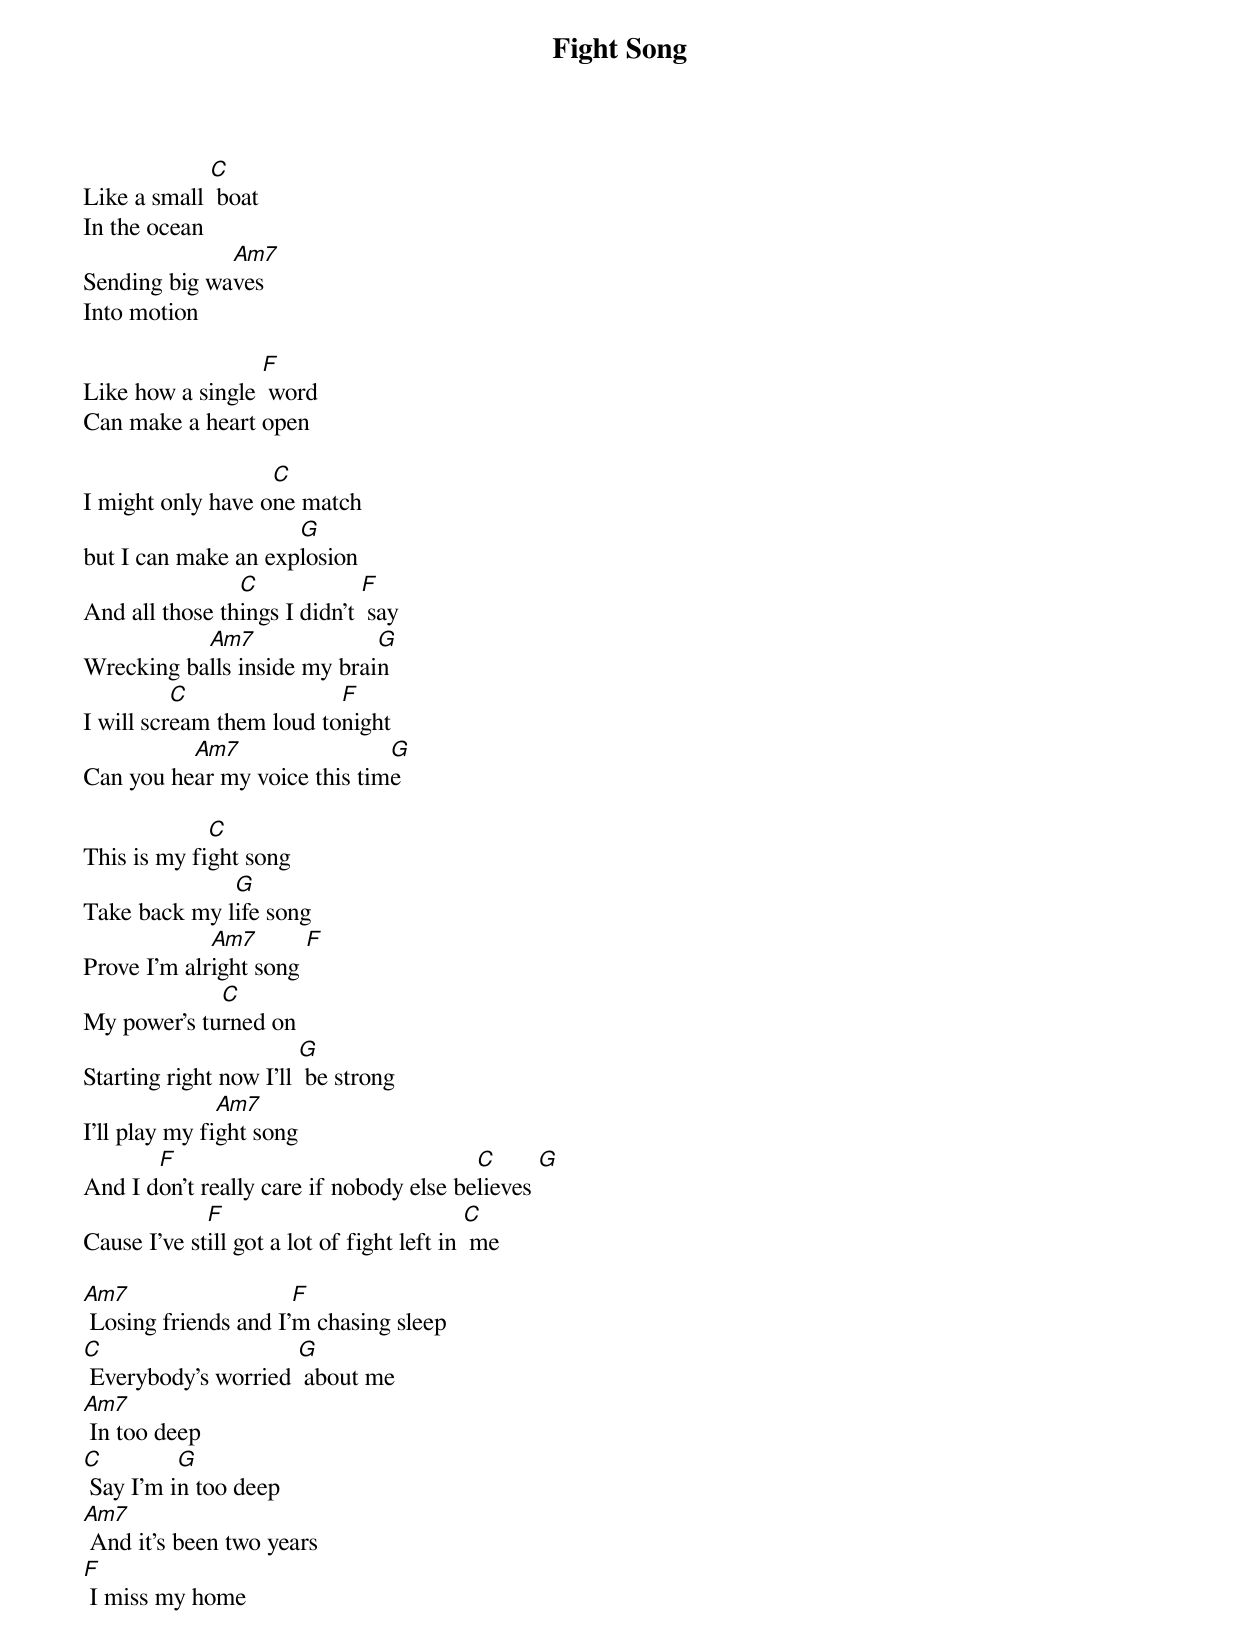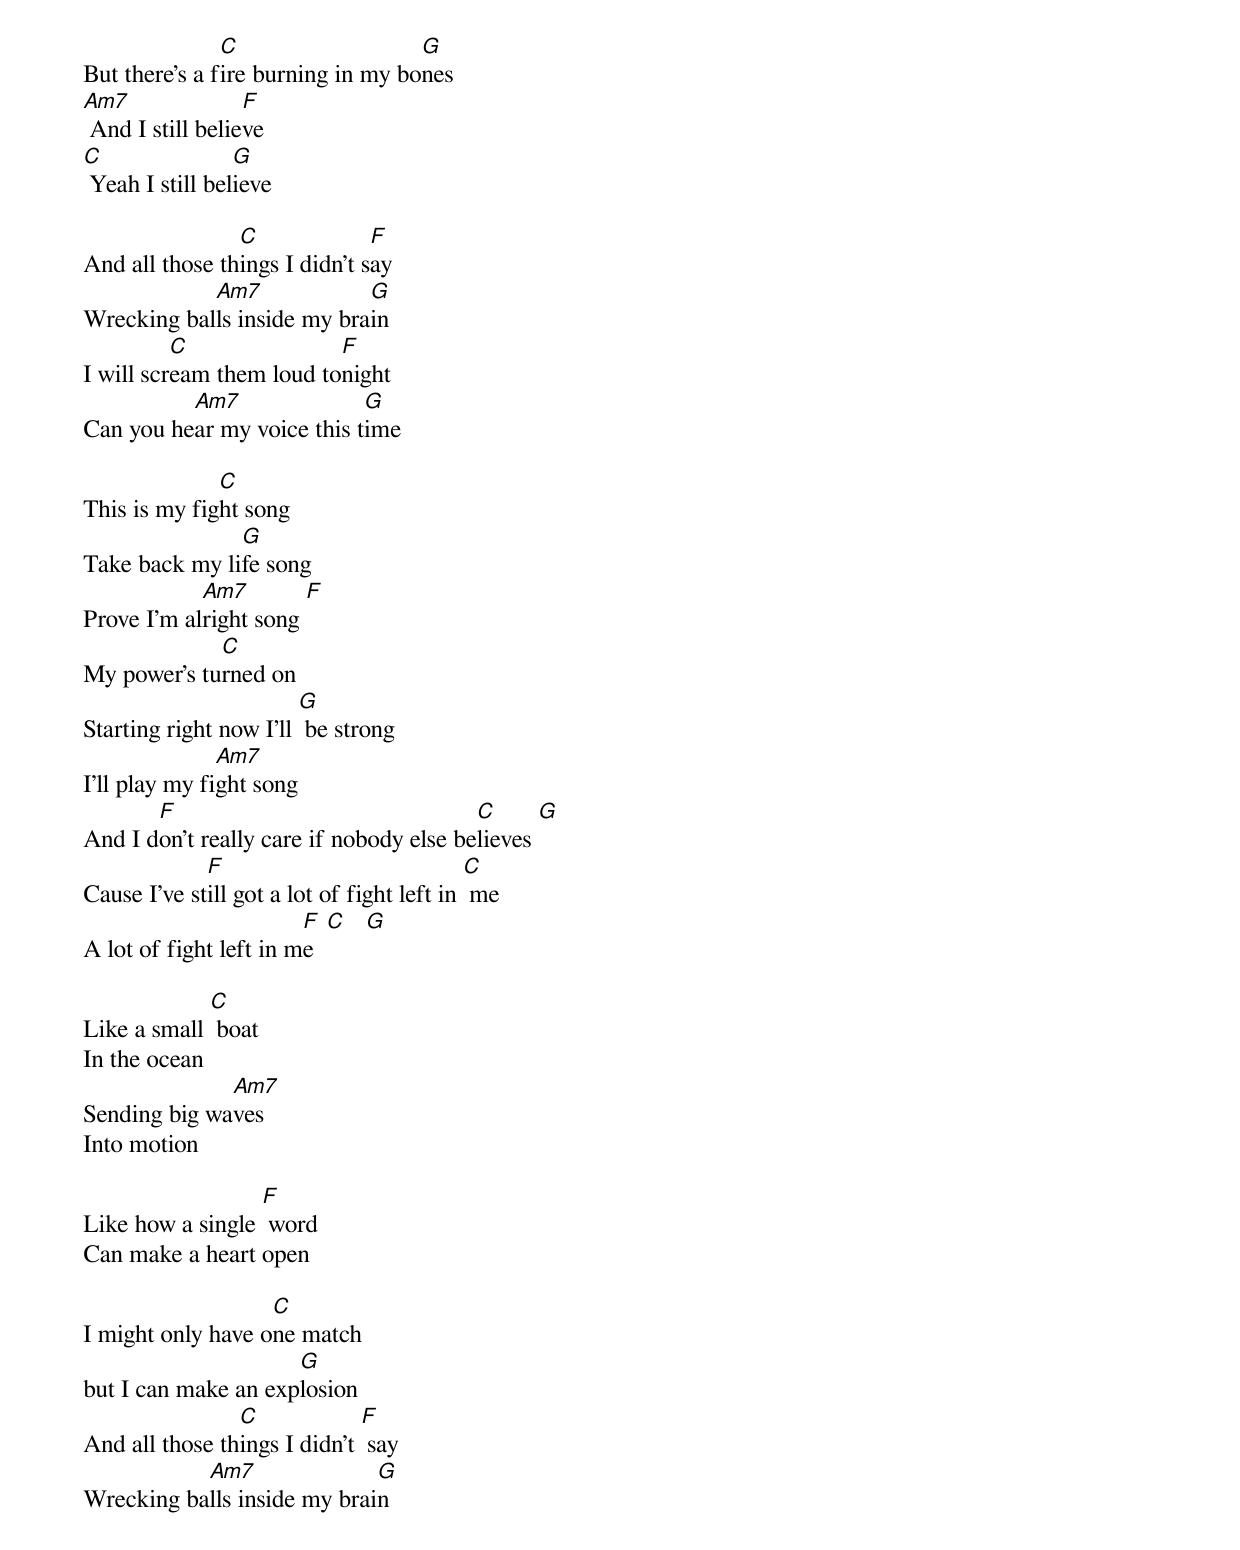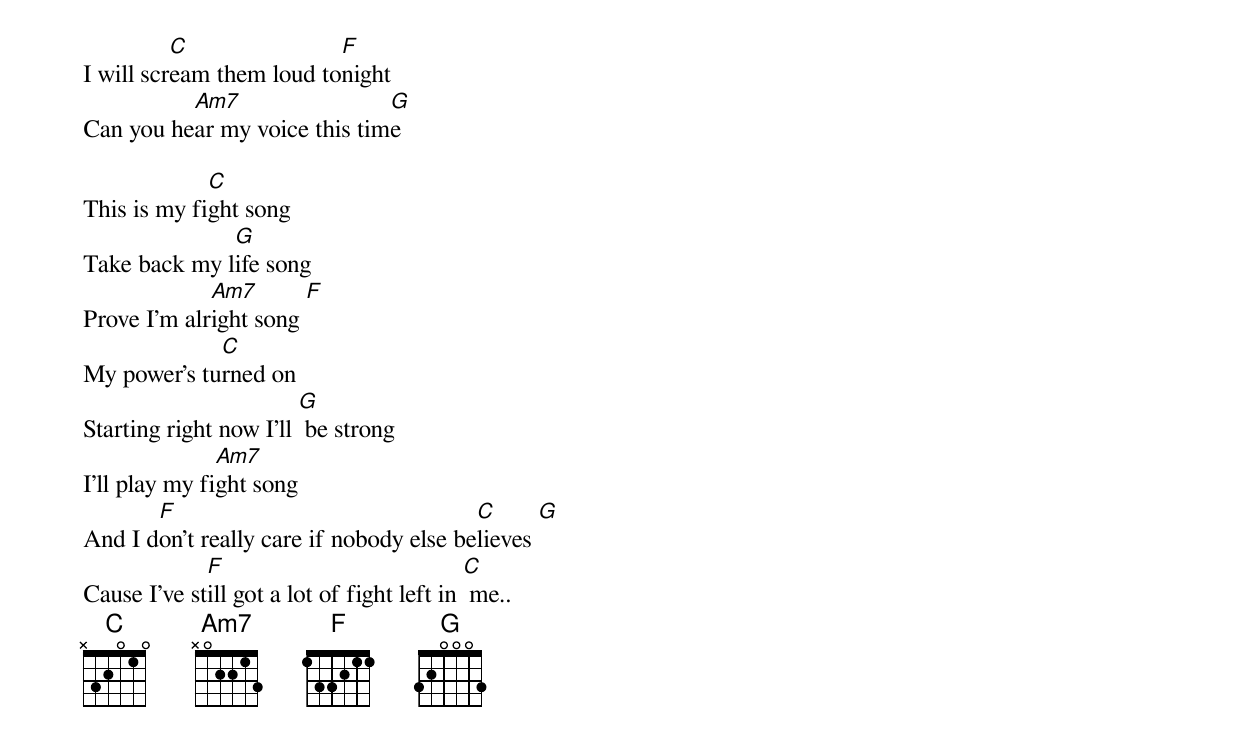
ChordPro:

{title: Fight Song}
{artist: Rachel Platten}

{!Start_of_part}
Like a small [C] boat
In the ocean
Sending big wa[Am7]ves
Into motion
{!End_of_part}

{!Start_of_part}
Like how a single [F] word
Can make a heart open
{!End_of_part}

{!Start_of_part}
I might only have o[C]ne match
but I can make an exp[G]losion
And all those th[C]ings I didn’t [F] say
Wrecking ba[Am7]lls inside my brai[G]n
I will scr[C]eam them loud to[F]night
Can you he[Am7]ar my voice this tim[G]e
{!End_of_part}

{!Start_of_part}
This is my fi[C]ght song
Take back my l[G]ife song
Prove I’m alr[Am7]ight song [F]
My power’s tu[C]rned on
Starting right now I’ll [G] be strong
I’ll play my fi[Am7]ght song
And I d[F]on’t really care if nobody else be[C]lieves [G]
Cause I’ve st[F]ill got a lot of fight left in [C] me
{!End_of_part}

{!Start_of_part}
[Am7] Losing friends and I'[F]m chasing sleep
[C] Everybody’s worried [G] about me
[Am7] In too deep
[C] Say I’m i[G]n too deep
[Am7] And it’s been two years
[F] I miss my home
But there’s a f[C]ire burning in my bo[G]nes
[Am7] And I still belie[F]ve
[C] Yeah I still bel[G]ieve
{!End_of_part}

{!Start_of_part}
And all those th[C]ings I didn’t s[F]ay
Wrecking bal[Am7]ls inside my bra[G]in
I will scr[C]eam them loud to[F]night
Can you he[Am7]ar my voice this t[G]ime
{!End_of_part}

{!Start_of_part}
This is my fig[C]ht song
Take back my li[G]fe song
Prove I’m al[Am7]right song [F]
My power’s tu[C]rned on
Starting right now I’ll [G] be strong
I’ll play my fi[Am7]ght song
And I d[F]on’t really care if nobody else be[C]lieves [G]
Cause I’ve st[F]ill got a lot of fight left in [C] me
A lot of fight left in m[F]e  [C]   [G]
{!End_of_part}

{!Start_of_part}
Like a small [C] boat
In the ocean
Sending big wa[Am7]ves
Into motion
{!End_of_part}

{!Start_of_part}
Like how a single [F] word
Can make a heart open
{!End_of_part}

{!Start_of_part}
I might only have o[C]ne match
but I can make an exp[G]losion
And all those th[C]ings I didn’t [F] say
Wrecking ba[Am7]lls inside my brai[G]n
I will scr[C]eam them loud to[F]night
Can you he[Am7]ar my voice this tim[G]e
{!End_of_part}

{!Start_of_part}
This is my fi[C]ght song
Take back my l[G]ife song
Prove I’m alr[Am7]ight song [F]
My power’s tu[C]rned on
Starting right now I’ll [G] be strong
I’ll play my fi[Am7]ght song
And I d[F]on’t really care if nobody else be[C]lieves [G]
Cause I’ve st[F]ill got a lot of fight left in [C] me..
{!End_of_part}
